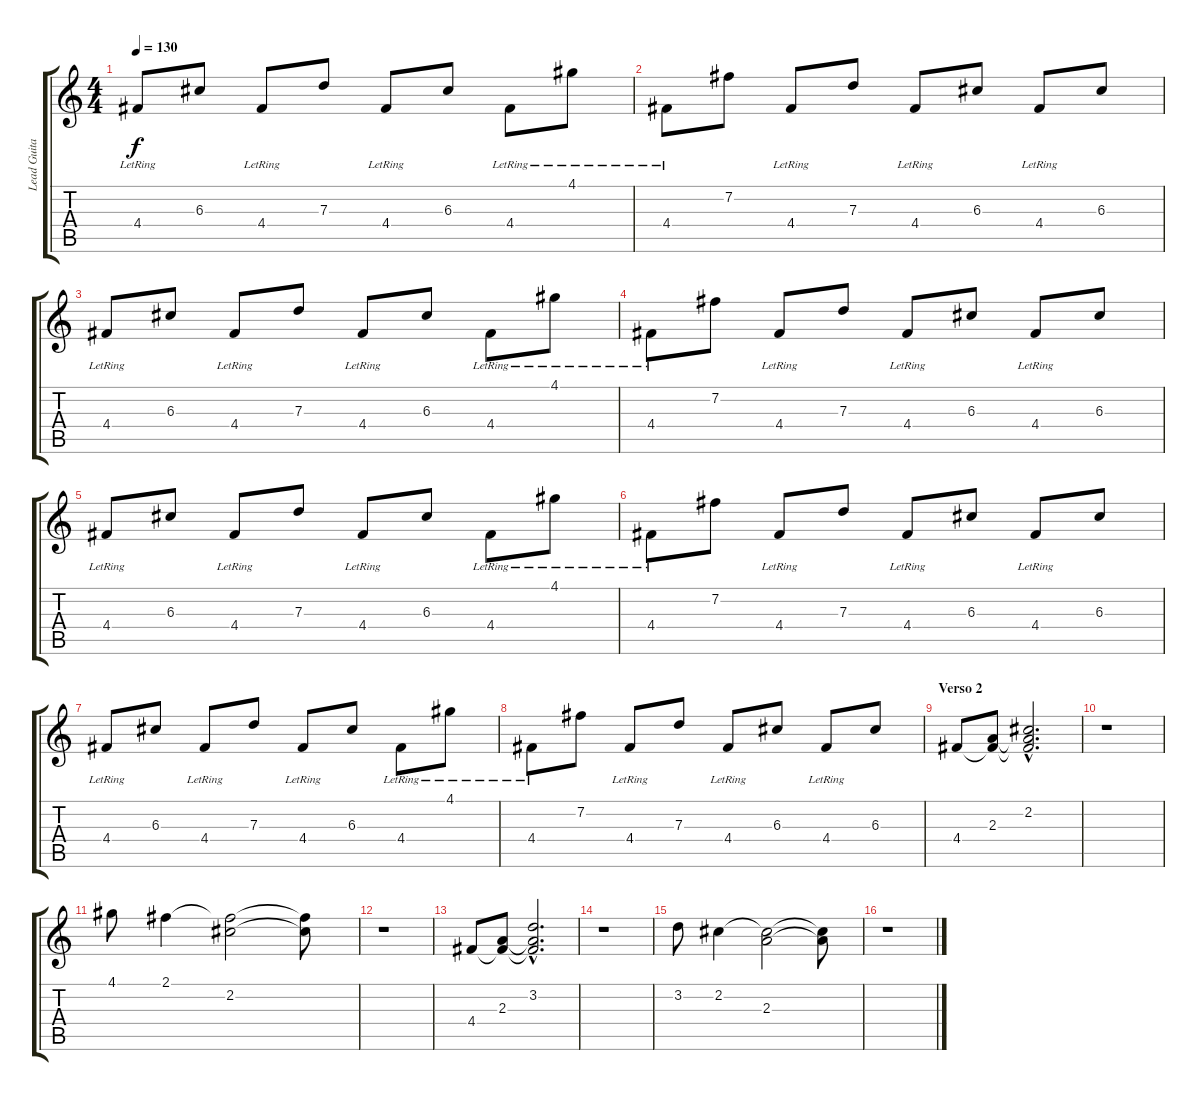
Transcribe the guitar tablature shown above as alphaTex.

\track ("Lead Guitar" "Lead Guita") {instrument electricguitarjazz}
\staff {score tabs}
\tuning (E4 B3 G3 D3 A2 E2) {hide}
\ts (4 4)
\tempo 130
\clef g2
\ks c
4.4{lr}.8{dy f} 6.3.8 4.4{lr}.8 7.3.8 4.4{lr}.8 6.3.8 4.4{lr}.8 4.1{lr}.8 |
4.4{lr}.8 7.2.8 4.4{lr}.8 7.3.8 4.4{lr}.8 6.3.8 4.4{lr}.8 6.3.8 |
4.4{lr}.8 6.3.8 4.4{lr}.8 7.3.8 4.4{lr}.8 6.3.8 4.4{lr}.8 4.1{lr}.8 |
4.4{lr}.8 7.2.8 4.4{lr}.8 7.3.8 4.4{lr}.8 6.3.8 4.4{lr}.8 6.3.8 |
4.4{lr}.8 6.3.8 4.4{lr}.8 7.3.8 4.4{lr}.8 6.3.8 4.4{lr}.8 4.1{lr}.8 |
4.4{lr}.8 7.2.8 4.4{lr}.8 7.3.8 4.4{lr}.8 6.3.8 4.4{lr}.8 6.3.8 |
4.4{lr}.8 6.3.8 4.4{lr}.8 7.3.8 4.4{lr}.8 6.3.8 4.4{lr}.8 4.1{lr}.8 |
4.4{lr}.8 7.2.8 4.4{lr}.8 7.3.8 4.4{lr}.8 6.3.8 4.4{lr}.8 6.3.8 |
\section ("" "Verso 2")
4.4.8 (2.3 4.4{t}).8 (2.2{hac} 2.3{hac t} 4.4{hac t}).2{d} |
r.1 |
4.1.8 2.1.4 (2.1{t} 2.2).2 (2.1{t} 2.2{t}).8 |
r.1 |
4.4.8 (2.3 4.4{t}).8 (3.2{hac} 2.3{hac t} 4.4{hac t}).2{d} |
r.1 |
3.2.8 2.2.4 (2.2{t} 2.3).2 (2.2{t} 2.3{t}).8 |
r.1
